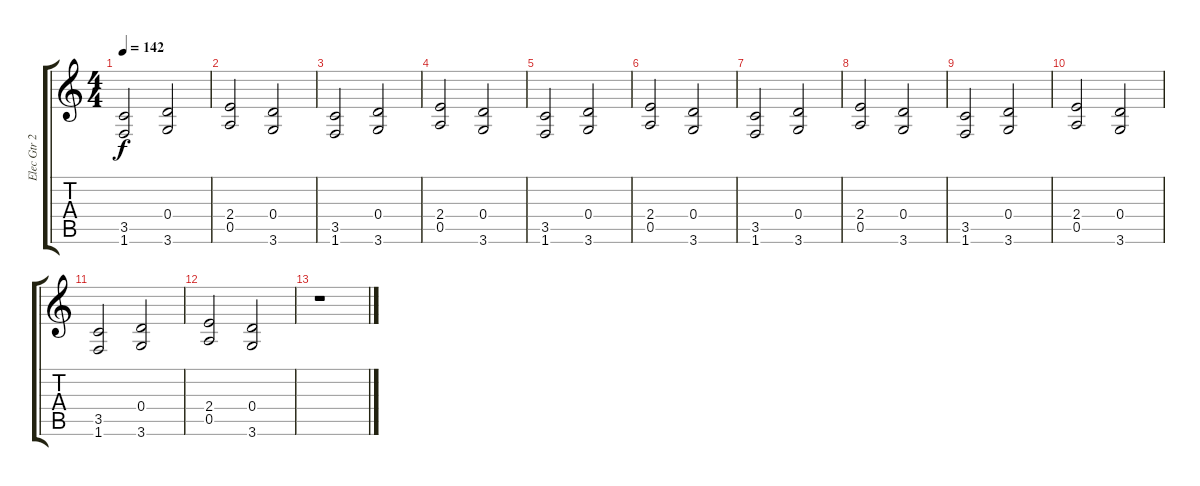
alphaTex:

\track ("Elec Gtr 2" "Elec Gtr 2") {instrument overdrivenguitar}
\staff {score tabs}
\tuning (E4 B3 G3 D3 A2 E2) {hide}
\ts (4 4)
\tempo 142
\clef g2
\ks c
(3.5 1.6).2{dy f} (0.4 3.6).2 |
(2.4 0.5).2 (0.4 3.6).2 |
(3.5 1.6).2{volume 14} (0.4 3.6).2{volume 14} |
(2.4 0.5).2{volume 13} (0.4 3.6).2{volume 12} |
(3.5 1.6).2{volume 12} (0.4 3.6).2{volume 11} |
(2.4 0.5).2{volume 10} (0.4 3.6).2{volume 10} |
(3.5 1.6).2{volume 9} (0.4 3.6).2{volume 8} |
(2.4 0.5).2{volume 7} (0.4 3.6).2{volume 7} |
(3.5 1.6).2{volume 6} (0.4 3.6).2{volume 5} |
(2.4 0.5).2{volume 4} (0.4 3.6).2{volume 4} |
(3.5 1.6).2{volume 3} (0.4 3.6).2{volume 2} |
(2.4 0.5).2{volume 2} (0.4 3.6).2{volume 1} |
r.1
